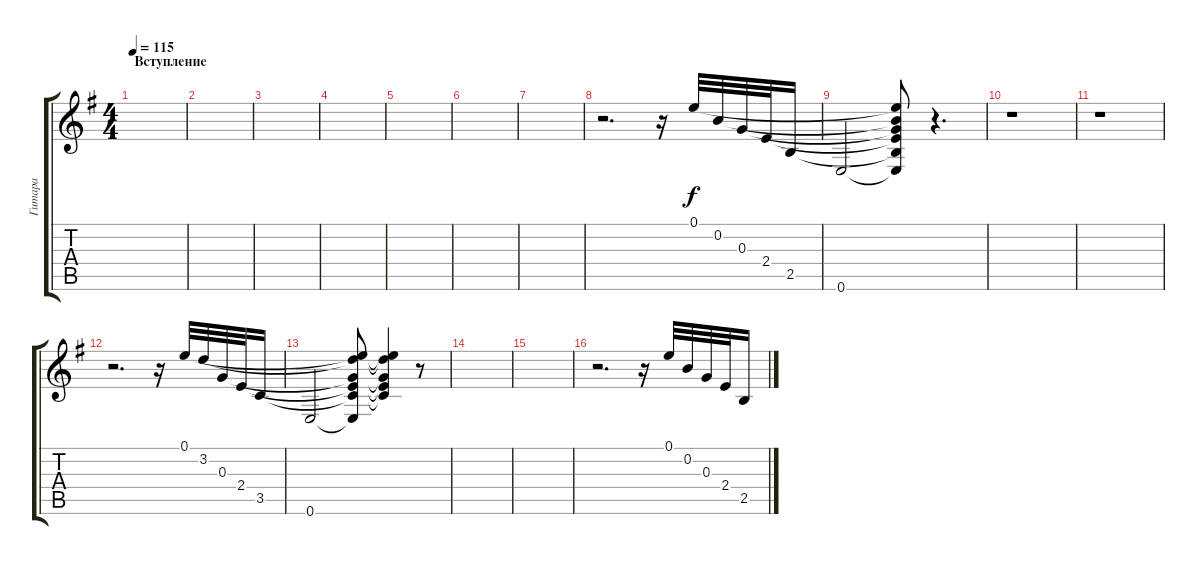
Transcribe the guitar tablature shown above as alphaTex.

\track ("Гитара" "Гитара") {instrument overdrivenguitar}
\staff {score tabs}
\tuning (E4 B3 G3 D3 A2 E2) {hide}
\ts (4 4)
\section ("" "Вступление")
\tempo 115
\clef g2
\ks g
|
|
|
|
|
|
|
r.2{d} r.16 0.1.32 0.2.32 0.3.32 2.4.32 2.5.16 |
0.6.2 (0.1{t} 0.2{t} 0.3{t} 2.4{t} 2.5{t} 0.6{t}).8 r.4{d} |
r.1 |
r.1 |
r.2{d} r.16 0.1.32 3.2.32 0.3.32 2.4.32 3.5.16 |
0.6.2 (0.1{t} 3.2{t} 0.3{t} 2.4{t} 3.5{t} 0.6{t}).8 (0.1{t} 3.2{t} 0.3{t} 2.4{t} 3.5{t}).4 r.8 |
|
|
r.2{d} r.16 0.1.32 0.2.32 0.3.32 2.4.32 2.5.16
